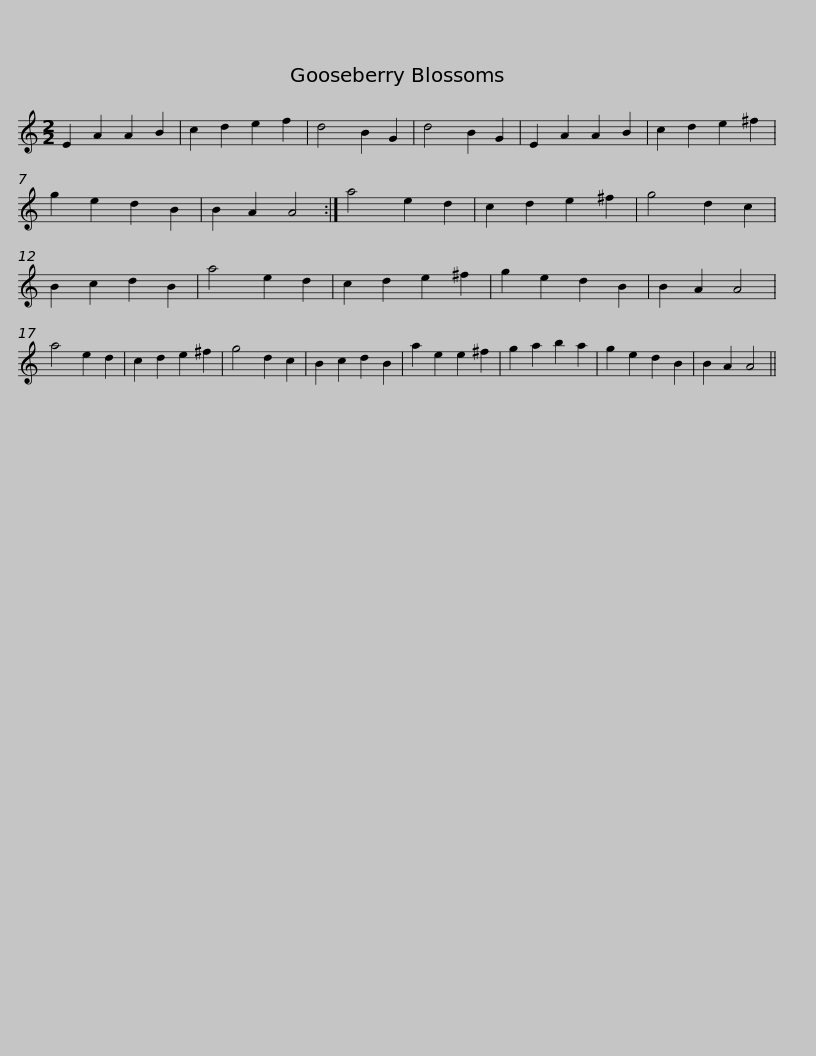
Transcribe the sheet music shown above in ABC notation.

X:1
L:1/8
M:2/2
I:linebreak $
K:C
V:1 treble
V:1
 E2 A2 A2 B2 | c2 d2 e2 f2 | d4 B2 G2 | d4 B2 G2 | E2 A2 A2 B2 | %5
 c2 d2 e2 ^f2 | g2 e2 d2 B2 | B2 A2 A4 :| a4 e2 d2 | c2 d2 e2 ^f2 |$ %10
 g4 d2 c2 | B2 c2 d2 B2 | a4 e2 d2 | c2 d2 e2 ^f2 | g2 e2 d2 B2 | %15
 B2 A2 A4 | a4 e2 d2 | c2 d2 e2 ^f2 | g4 d2 c2 | B2 c2 d2 B2 | %20
 a2 e2 e2 ^f2 |$ g2 a2 b2 a2 | g2 e2 d2 B2 | B2 A2 A4 || %24
